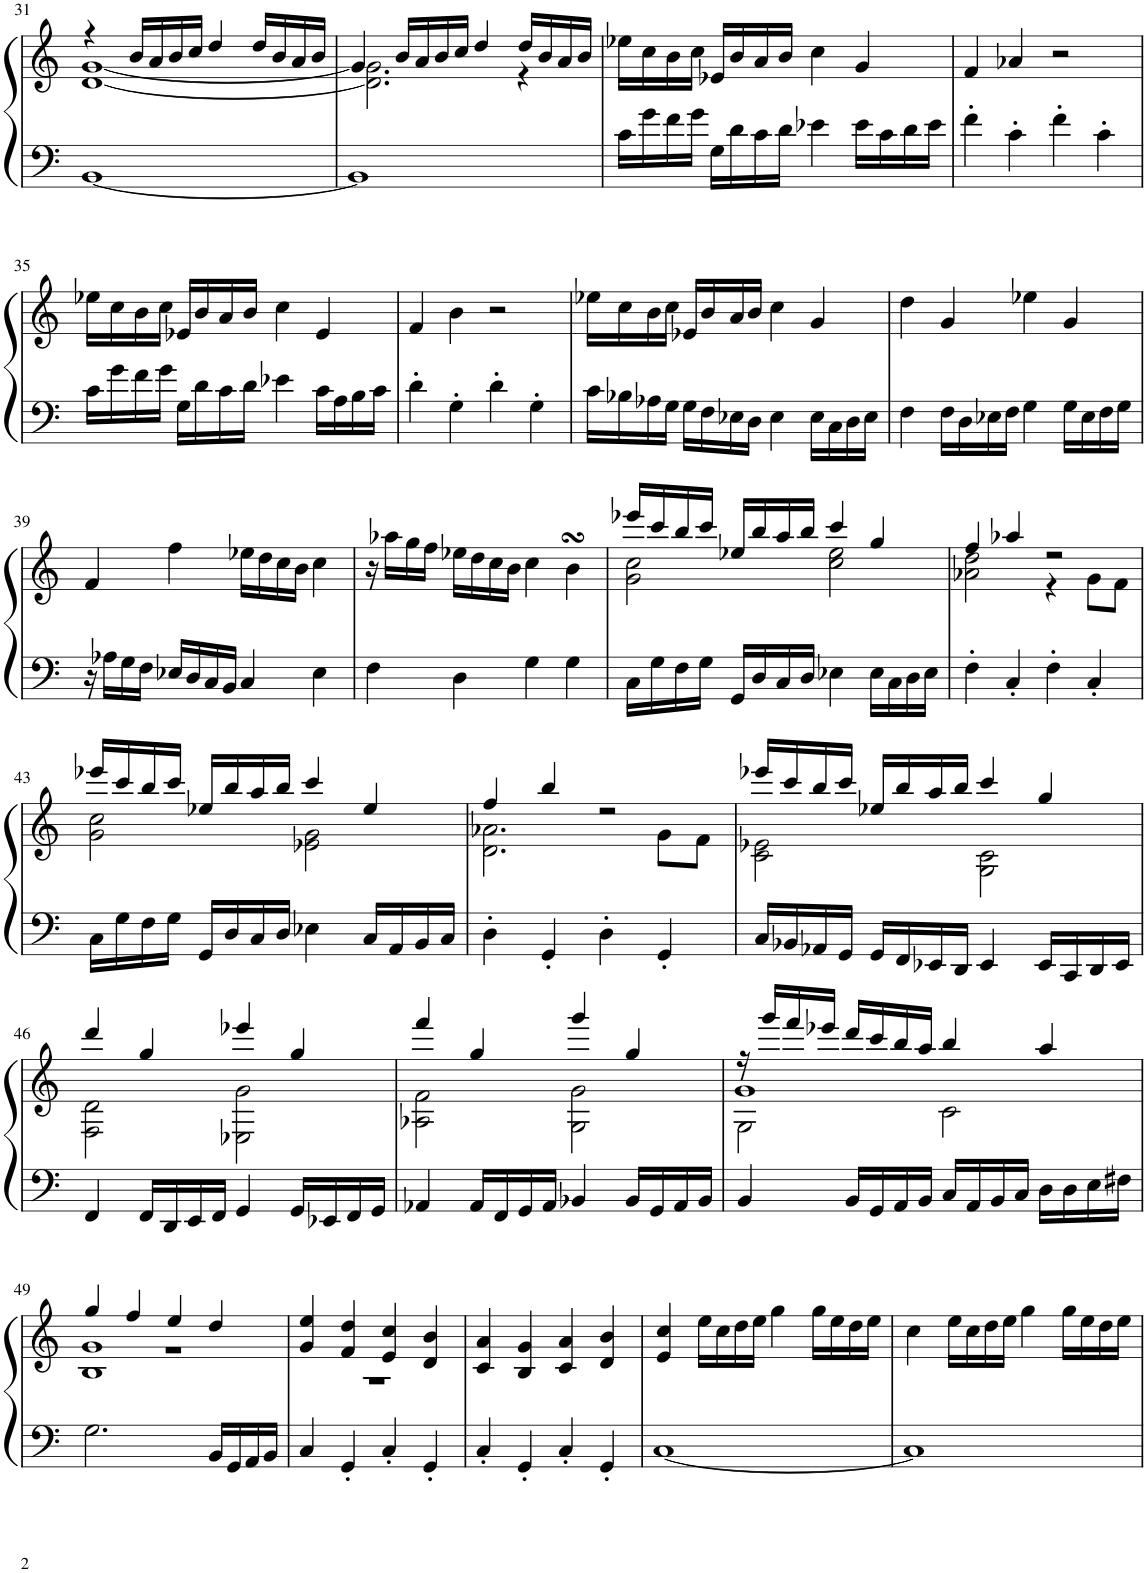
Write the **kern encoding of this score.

**kern	**kern
*part1	*part1
*staff2	*staff1
*I"Piano	*
*I'Pno.	*
!!LO:PB:g=z
*clefF4	*clefG2
*k[]	*k[]
*M4/4	*M4/4
=31	=31
*	*^
[1BB	4r	[1d [1g
.	16b/LL	.
.	16a/	.
.	16b/	.
.	16cc/JJ	.
.	4dd/	.
.	16dd/LL	.
.	16b/	.
.	16a/	.
.	16b/JJ	.
=32	=32	=32
1BB]	4g/	2.d\] 2.g\]
.	16b/LL	.
.	16a/	.
.	16b/	.
.	16cc/JJ	.
.	4dd/	.
.	16dd/LL	4r
.	16b/	.
.	16a/	.
.	16b/JJ	.
*	*v	*v
=33	=33
16c\LL	16ee-X\LL
16g\	16cc\
16f\	16b\
16g\JJ	16cc\JJ
16G\LL	16e-X/LL
16d\	16b/
16c\	16a/
16d\JJ	16b/JJ
4e-X\	4cc\
16e-\LL	4g/
16c\	.
16d\	.
16e-\JJ	.
=34	=34
4f'\	4f/
4c'\	4a-X/
4f'\	2r
4c'\	.
!!LO:LB:g=z
=35	=35
16c\LL	16ee-X\LL
16g\	16cc\
16f\	16b\
16g\JJ	16cc\JJ
16G\LL	16e-X/LL
16d\	16b/
16c\	16a/
16d\JJ	16b/JJ
4e-X\	4cc\
16c\LL	4e-/
16A\	.
16B\	.
16c\JJ	.
=36	=36
4d'\	4f/
4G'\	4b\
4d'\	2r
4G'\	.
=37	=37
16c\LL	16ee-X\LL
16B-X\	16cc\
16A-X\	16b\
16G\JJ	16cc\JJ
16G\LL	16e-X/LL
16F\	16b/
16E-X\	16a/
16D\JJ	16b/JJ
4E-\	4cc\
16E-\LL	4g/
16C\	.
16D\	.
16E-\JJ	.
=38	=38
4F\	4dd\
16F\LL	4g/
16D\	.
16E-X\	.
16F\JJ	.
4G\	4ee-X\
16G\LL	4g/
16E-\	.
16F\	.
16G\JJ	.
!!LO:LB:g=z
=39	=39
16r	4f/
16A-X\LL	.
16G\	.
16F\JJ	.
16E-X/LL	4ff\
16D/	.
16C/	.
16BB/JJ	.
4C/	16ee-X\LL
.	16dd\
.	16cc\
.	16b\JJ
4E-\	4cc\
=40	=40
4F\	16r
.	16aa-X\LL
.	16gg\
.	16ff\JJ
4D\	16ee-X\LL
.	16dd\
.	16cc\
.	16b\JJ
4G\	4cc\
4G\	4bsSsS\
=41	=41
*	*^
16C\LL	16eee-X/LL	2g\ 2cc\
16G\	16ccc/	.
16F\	16bb/	.
16G\JJ	16ccc/JJ	.
16GG/LL	16ee-X/LL	.
16D/	16bb/	.
16C/	16aa/	.
16D/JJ	16bb/JJ	.
4E-X\	4ccc/	2cc\ 2ee-\
16E-\LL	4gg/	.
16C\	.	.
16D\	.	.
16E-\JJ	.	.
=42	=42	=42
4F'\	4ff/	2a-X\ 2dd\
4C'/	4aa-X/	.
4F'\	2r	4r
4C'/	.	8g\L
.	.	8f\J
!!LO:LB:g=z	!!
=43	=43	=43
16C\LL	16eee-X/LL	2g\ 2cc\
16G\	16ccc/	.
16F\	16bb/	.
16G\JJ	16ccc/JJ	.
16GG/LL	16ee-X/LL	.
16D/	16bb/	.
16C/	16aa/	.
16D/JJ	16bb/JJ	.
4E-X\	4ccc/	2e-X\ 2g\
16C/LL	4ee-/	.
16AA/	.	.
16BB/	.	.
16C/JJ	.	.
=44	=44	=44
4D'\	4ff/	2.d\ 2.a-X\
4GG'/	4bb/	.
4D'\	2r	.
4GG'/	.	8g\L
.	.	8f\J
=45	=45	=45
16C/LL	16eee-X/LL	2c\ 2e-X\
16BB-X/	16ccc/	.
16AA-X/	16bb/	.
16GG/JJ	16ccc/JJ	.
16GG/LL	16ee-X/LL	.
16FF/	16bb/	.
16EE-X/	16aa/	.
16DD/JJ	16bb/JJ	.
4EE-/	4ccc/	2G\ 2c\
16EE-/LL	4gg/	.
16CC/	.	.
16DD/	.	.
16EE-/JJ	.	.
!!LO:LB:g=z	!!
=46	=46	=46
4FF/	4ddd/	2F\ 2d\
16FF/LL	4gg/	.
16DD/	.	.
16EE/	.	.
16FF/JJ	.	.
4GG/	4eee-X/	2E-X\ 2g\
16GG/LL	4gg/	.
16EE-X/	.	.
16FF/	.	.
16GG/JJ	.	.
=47	=47	=47
4AA-X/	4fff/	2A-X\ 2f\
16AA-/LL	4gg/	.
16FF/	.	.
16GG/	.	.
16AA-/JJ	.	.
4BB-X/	4ggg/	2G\ 2g\
16BB-/LL	4gg/	.
16GG/	.	.
16AA-/	.	.
16BB-/JJ	.	.
=48	=48	=48
*	*	*^
4BB/	16r	2G\	1g
.	16ggg/LL	.	.
.	16fff/	.	.
.	16eee-X/JJ	.	.
16BB/LL	16ddd/LL	.	.
16GG/	16ccc/	.	.
16AA/	16bb/	.	.
16BB/JJ	16aa/JJ	.	.
16C/LL	4bb/	2c\	.
16AA/	.	.	.
16BB/	.	.	.
16C/JJ	.	.	.
16D\LL	4aa/	.	.
16D\	.	.	.
16E\	.	.	.
16F#X\JJ	.	.	.
!!LO:LB:g=z	!!	!!
=49	=49	=49	=49
2.G\	4gg/	1B 1g	1r
.	4ff/	.	.
.	4ee/	.	.
16BB/LL	4dd/	.	.
16GG/	.	.	.
16AA/	.	.	.
16BB/JJ	.	.	.
*	*	*v	*v
=50	=50	=50
4C/	4g/ 4ee/	1r
4GG'/	4f/ 4dd/	.
4C'/	4e/ 4cc/	.
4GG'/	4d/ 4b/	.
*	*v	*v
=51	=51
4C'/	4c/ 4a/
4GG'/	4B/ 4g/
4C'/	4c/ 4a/
4GG'/	4d/ 4b/
=52	=52
[1C	4e/ 4cc/
.	16ee\LL
.	16cc\
.	16dd\
.	16ee\JJ
.	4gg\
.	16gg\LL
.	16ee\
.	16dd\
.	16ee\JJ
=53	=53
1C]	4cc\
.	16ee\LL
.	16cc\
.	16dd\
.	16ee\JJ
.	4gg\
.	16gg\LL
.	16ee\
.	16dd\
.	16ee\JJ
=	=
*-	*-
